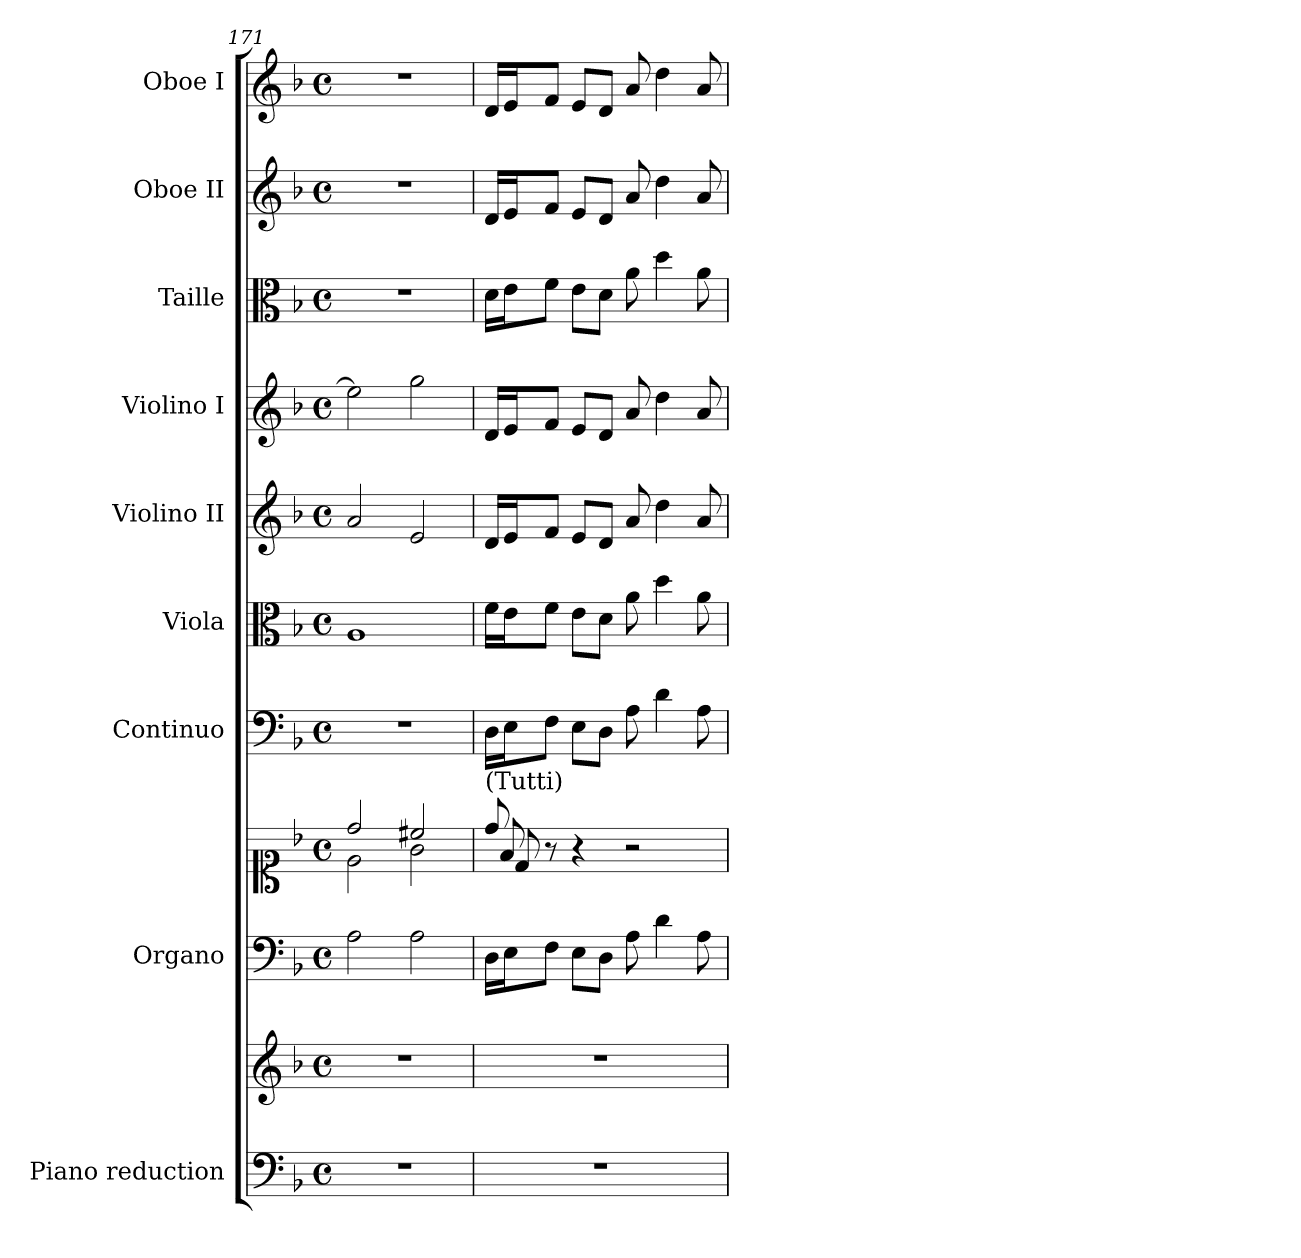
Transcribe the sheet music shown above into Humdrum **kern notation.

**kern	**kern	**kern	**kern	**kern	**kern	**kern	**kern	**kern	**kern	**kern
*part9	*part9	*part8	*part8	*part7	*part6	*part5	*part4	*part3	*part2	*part1
*staff11	*staff10	*staff9	*staff8	*staff7	*staff6	*staff5	*staff4	*staff3	*staff2	*staff1
*I"Piano reduction	*	*I"Organo	*	*I"Continuo	*I"Viola	*I"Violino II	*I"Violino I	*I"Taille	*I"Oboe II	*I"Oboe I
*I'Pno	*	*	*	*	*I'Vla	*I'Vln	*I'Vln	*	*I'Ob	*I'Ob
*clefF4	*clefG2	*clefF4	*clefC1	*clefF4	*clefC3	*clefG2	*clefG2	*clefC3	*clefG2	*clefG2
*k[b-]	*k[b-]	*k[b-]	*k[b-]	*k[b-]	*k[b-]	*k[b-]	*k[b-]	*k[b-]	*k[b-]	*k[b-]
*M4/4	*M4/4	*M4/4	*M4/4	*M4/4	*M4/4	*M4/4	*M4/4	*M4/4	*M4/4	*M4/4
*met(c)	*met(c)	*met(c)	*met(c)	*met(c)	*met(c)	*met(c)	*met(c)	*met(c)	*met(c)	*met(c)
=171	=171	=171	=171	=171	=171	=171	=171	=171	=171	=171
*	*	*	*^	*	*	*	*	*	*	*
1r	1r	2A\	2dd/	2e\	1r	1A	2a/	2ee\]	1r	1r	1r
.	.	2A\	2cc#X/	2g\	.	.	2e/	2gg\	.	.	.
!!LO:PB:g=z
=172	=172	=172	=172	=172	=172	=172	=172	=172	=172	=172	=172
*	*	*	*	*^	*	*	*	*	*	*	*
!	!	!	!LO:TX:a:t=(Tutti)	!	!	!	!	!	!	!	!	!
1r	1r	16D\LL	8dd/	8f/	8d/	16D\LL	16f\LL	16d/LL	16d/LL	16d\LL	16d/LL	16d/LL
.	.	16E\J	.	.	.	16E\J	16e\J	16e/J	16e/J	16e\J	16e/J	16e/J
.	.	8F\J	8r	8ryy	8ryy	8F\J	8f\J	8f/J	8f/J	8f\J	8f/J	8f/J
.	.	8E\L	4r	4ryy	4ryy	8E\L	8e\L	8e/L	8e/L	8e\L	8e/L	8e/L
.	.	8D\J	.	.	.	8D\J	8d\J	8d/J	8d/J	8d\J	8d/J	8d/J
.	.	8A\	2r	2ryy	2ryy	8A\	8a\	8a/	8a/	8a\	8a/	8a/
.	.	4d\	.	.	.	4d\	4dd\	4dd\	4dd\	4dd\	4dd\	4dd\
.	.	8A\	.	.	.	8A\	8a\	8a/	8a/	8a\	8a/	8a/
*	*	*	*v	*v	*v	*	*	*	*	*	*	*
=	=	=	=	=	=	=	=	=	=	=
*-	*-	*-	*-	*-	*-	*-	*-	*-	*-	*-
